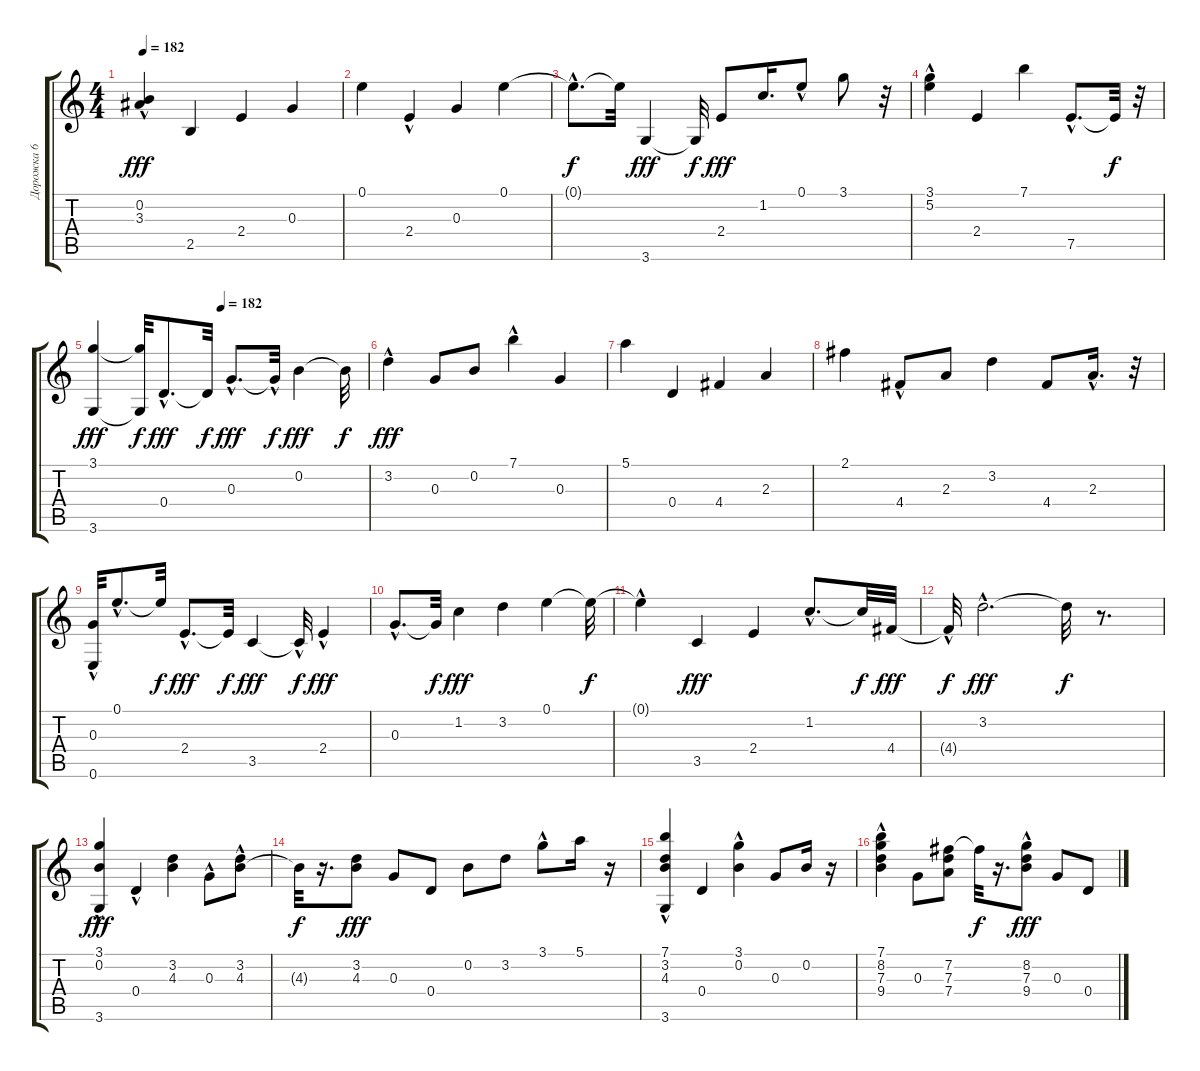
\track ("Дорожка 6" "Дорожка 6") {instrument acousticguitarnylon}
\staff {score tabs}
\tuning (E4 B3 G3 D3 A2 E2) {hide}
\ts (4 4)
\tempo 182
\clef g2
\ks c
(0.2{hac} 3.3).4{dy fff} 2.5.4 2.4.4 0.3.4 |
0.1.4 2.4{hac}.4 0.3.4 0.1.4 |
0.1{hac t}.8{d dy f} 0.1{t}.32 3.6.4{dy fff} 3.6{t}.32{dy f} 2.4.8{dy fff} 1.2.16{d} 0.1{hac}.8 3.1.8 r.32 |
(3.1{hac} 5.2{hac}).4 2.4.4 7.1.4 7.5{hac}.8{d} 7.5{t}.32{dy f} r.32 |
\tempo (182 0.46875)
(3.1 3.6).4{dy fff} (3.1{t} 3.6{t}).32{dy f} 0.4{hac}.8{d dy fff} 0.4{t}.32{dy f} 0.3{hac}.8{d dy fff} 0.3{hac t}.32{dy f} 0.2.4{dy fff} 0.2{t}.32{dy f} |
3.2{hac}.4{dy fff} 0.3.8 0.2.8 7.1{hac}.4 0.3.4 |
5.1.4 0.4.4 4.4.4 2.3.4 |
2.1.4 4.4{hac}.8 2.3.8 3.2.4 4.4.8 2.3{hac}.16{d} r.32 |
(0.3 0.6{hac}).32 0.1{hac}.8{d} 0.1{t}.32{dy f} 2.4{hac}.8{d dy fff} 2.4{t}.32{dy f} 3.5.4{dy fff} 3.5{hac t}.32{dy f} 2.4{hac}.4{dy fff} |
0.3{hac}.8{d} 0.3{t}.32{dy f} 1.2.4{dy fff} 3.2.4 0.1.4 0.1{t}.32{dy f} |
0.1{hac t}.4 3.5.4{dy fff} 2.4.4 1.2{hac}.8{d} 1.2{t}.32{dy f} 4.4.32{dy fff} |
4.4{hac t}.32{dy f} 3.2{hac}.2{d dy fff} 3.2{t}.32{dy f} r.8{d} |
(3.1 0.2{hac} 3.6).4{dy fff} 0.4{hac}.4 (3.2 4.3).4 0.3{hac}.8 (3.2{hac} 4.3).8 |
4.3{t}.32{dy f} r.16{d} (3.2 4.3).8{dy fff} 0.3.8 0.4.8 0.2.8 3.2.8 3.1{hac}.8 5.1.16 r.16 |
(7.1{hac} 3.2 4.3 3.6).4 0.4.4 (3.1{hac} 0.2).4 0.3.8 0.2.16 r.16 |
(7.1 8.2 7.3 9.4{hac}).4 0.3.8 (7.2 7.3 7.4).8 7.2{t}.32{dy f} r.16{d} (8.2 7.3 9.4{hac}).8{dy fff} 0.3.8 0.4.8
